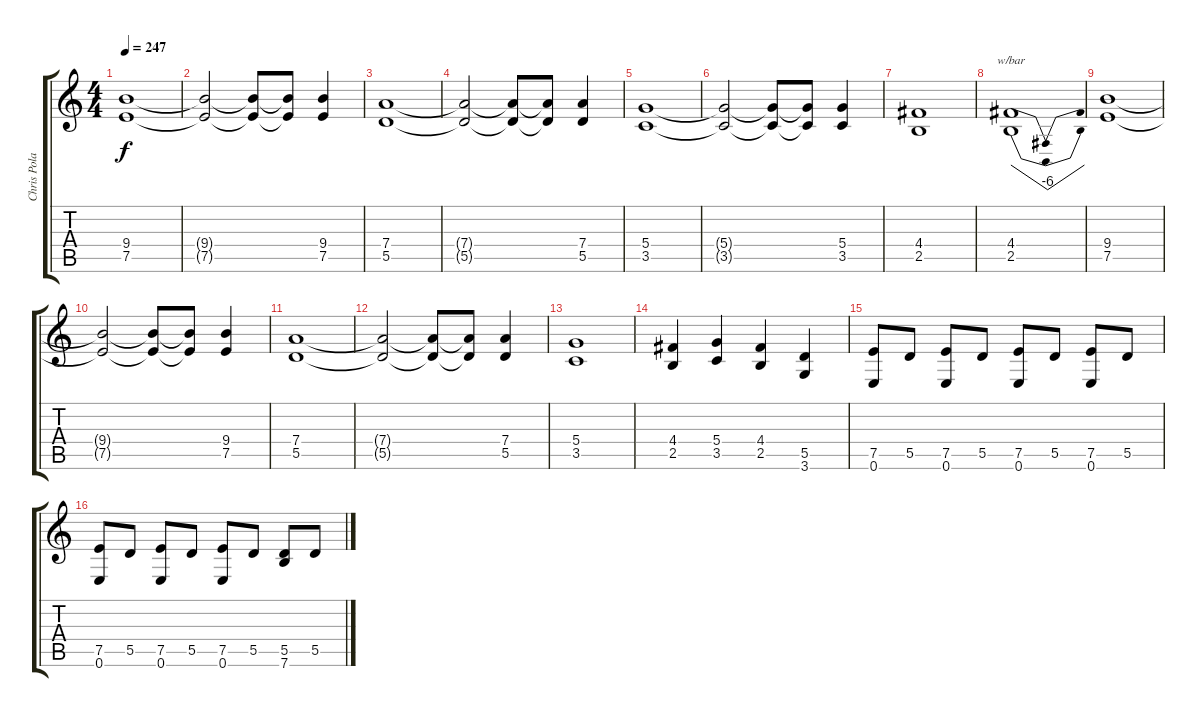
\track ("Chris Poland (Lead Guitar)" "Chris Pola") {instrument distortionguitar}
\staff {score tabs}
\tuning (E4 B3 G3 D3 A2 E2) {hide}
\ts (4 4)
\tempo 247
\clef g2
\ks c
(9.4 7.5).1{dy f} |
(9.4{t} 7.5{t}).2 (9.4{t} 7.5{t}).8 (9.4{t} 7.5{t}).8 (9.4 7.5).4 |
(7.4 5.5).1 |
(7.4{t} 5.5{t}).2 (7.4{t} 5.5{t}).8 (7.4{t} 5.5{t}).8 (7.4 5.5).4 |
(5.4 3.5).1 |
(5.4{t} 3.5{t}).2 (5.4{t} 3.5{t}).8 (5.4{t} 3.5{t}).8 (5.4 3.5).4 |
(4.4 2.5).1 |
(4.4 2.5).1{tbe (dip default 0 0 30 -24 60 0)} |
(9.4 7.5).1 |
(9.4{t} 7.5{t}).2 (9.4{t} 7.5{t}).8 (9.4{t} 7.5{t}).8 (9.4 7.5).4 |
(7.4 5.5).1 |
(7.4{t} 5.5{t}).2 (7.4{t} 5.5{t}).8 (7.4{t} 5.5{t}).8 (7.4 5.5).4 |
(5.4 3.5).1 |
(4.4 2.5).4 (5.4 3.5).4 (4.4 2.5).4 (5.5 3.6).4 |
(7.5 0.6).8 5.5.8 (7.5 0.6).8 5.5.8 (7.5 0.6).8 5.5.8 (7.5 0.6).8 5.5.8 |
(7.5 0.6).8 5.5.8 (7.5 0.6).8 5.5.8 (7.5 0.6).8 5.5.8 (5.5 7.6).8 5.5.8
